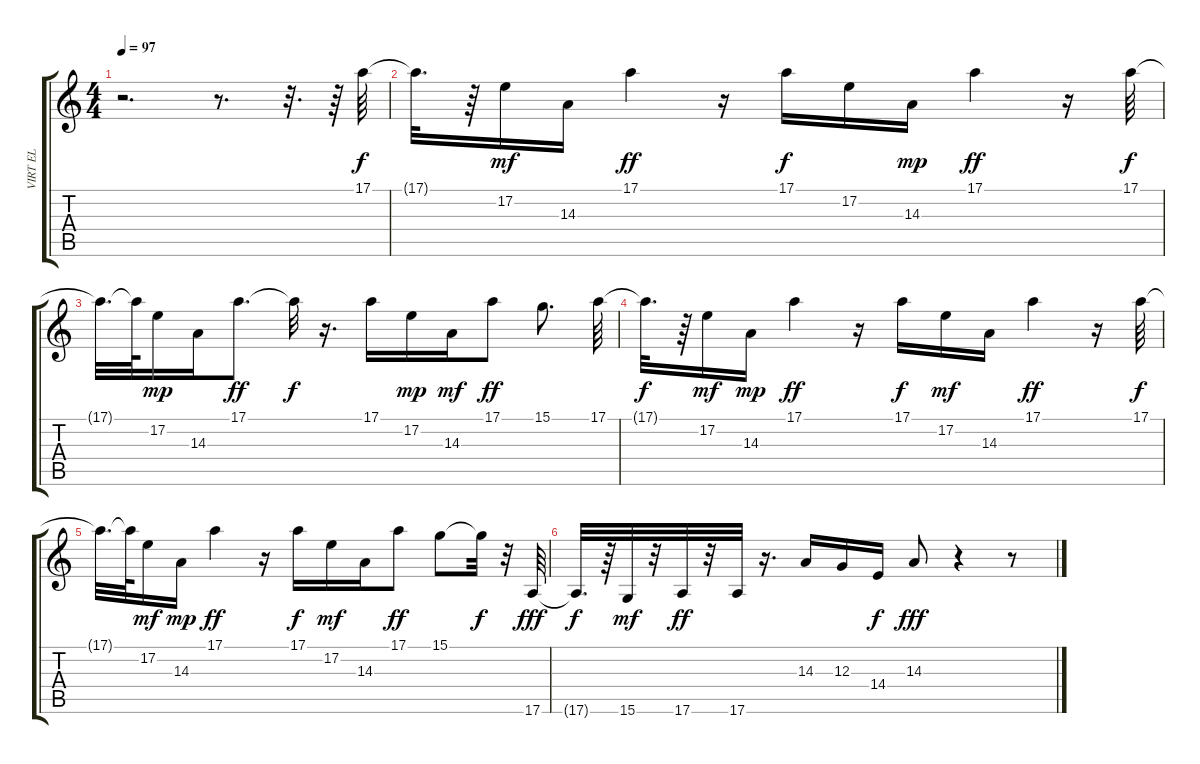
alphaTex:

\track ("VIRT EL" "VIRT EL") {instrument drawbarorgan}
\staff {score tabs}
\tuning (E4 B3 G3 D3 A2 E2) {hide}
\ts (4 4)
\tempo 97
\clef g2
\ks c
r.2{d dy f} r.8{d} r.32{d} r.64 17.1.64 |
17.1{t}.32{d} r.64 17.2.16{dy mf} 14.3.16 17.1.4{dy ff} r.16 17.1.16{dy f} 17.2.16 14.3.16{dy mp} 17.1.4{dy ff} r.16 17.1.64{dy f} |
17.1{t}.32{d} 17.1{t}.64 17.2.16{dy mp} 14.3.16 17.1.8{d dy ff} 17.1{t}.32{dy f} r.16{d} 17.1.16 17.2.16{dy mp} 14.3.16{dy mf} 17.1.8{dy ff} 15.1.8{d} 17.1.64 |
17.1{t}.32{d dy f} r.64 17.2.16{dy mf} 14.3.16{dy mp} 17.1.4{dy ff} r.16 17.1.16{dy f} 17.2.16{dy mf} 14.3.16 17.1.4{dy ff} r.16 17.1.64{dy f} |
17.1{t}.32{d} 17.1{t}.64 17.2.16{dy mf} 14.3.16{dy mp} 17.1.4{dy ff} r.16 17.1.16{dy f} 17.2.16{dy mf} 14.3.16 17.1.8{dy ff} 15.1.8 15.1{t}.32{dy f} r.32 17.6.64{dy fff} |
17.6{t}.32{d dy f} r.64 15.6.32{dy mf} r.32 17.6.32{dy ff} r.32 17.6.32 r.16{d} 14.3.16 12.3.16 14.4.16{dy f} 14.3.8{dy fff} r.4 r.8
